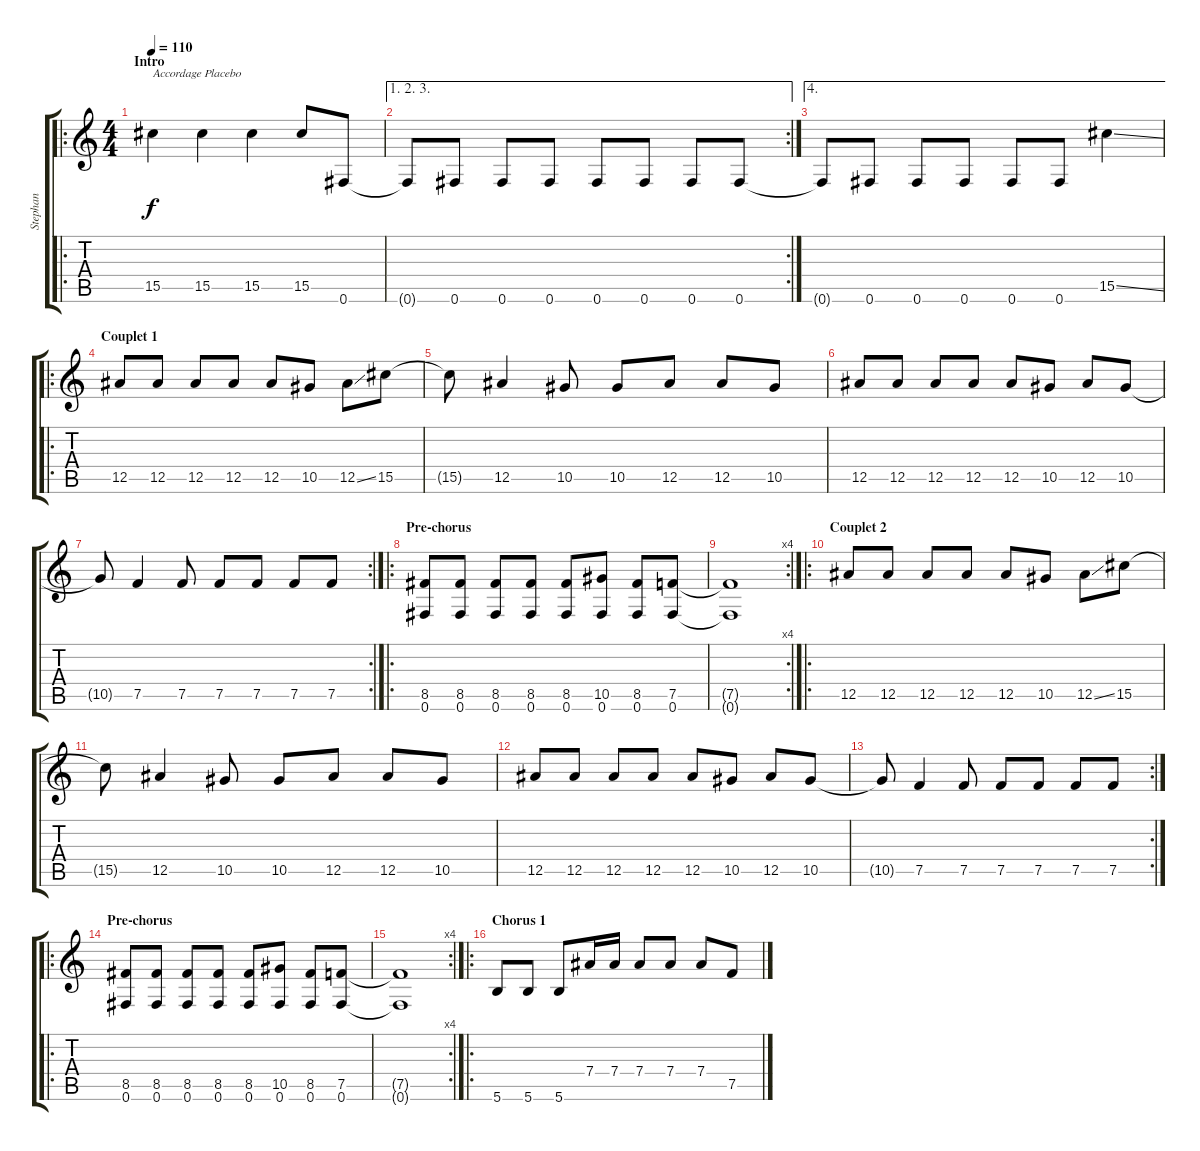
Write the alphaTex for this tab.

\track ("Stephan" "Stephan") {instrument electricguitarclean}
\staff {score tabs}
\tuning (C4 C4 Ab3 Eb3 Bb2 Gb2) {hide}
\ro
\ts (4 4)
\section ("" "Intro")
\tempo 110
\clef g2
\ks c
15.5.4{txt "Accordage Placebo" dy f instrument electricguitarclean} 15.5.4 15.5.4 15.5.8 0.6.8 |
\ae (1 2 3)
\rc 2
0.6{t}.8{volume 0} 0.6.8{volume 13} 0.6.8 0.6.8 0.6.8 0.6.8 0.6.8 0.6.8 |
\ae 4
0.6{t}.8 0.6.8 0.6.8 0.6.8 0.6.8 0.6.8 15.5{ss}.4 |
\ro
\section ("" "Couplet 1")
12.5.8 12.5.8 12.5.8 12.5.8 12.5.8 10.5.8 12.5{ss}.8 15.5.8 |
15.5{t}.8 12.5.4 10.5.8 10.5.8 12.5.8 12.5.8 10.5.8 |
12.5.8 12.5.8 12.5.8 12.5.8 12.5.8 10.5.8 12.5.8 10.5.8 |
\rc 2
10.5{t}.8 7.5.4 7.5.8 7.5.8 7.5.8 7.5.8 7.5.8 |
\ro
\section ("" "Pre-chorus")
(8.5 0.6).8 (8.5 0.6).8 (8.5 0.6).8 (8.5 0.6).8 (8.5 0.6).8 (10.5 0.6).8 (8.5 0.6).8 (7.5 0.6).8 |
\rc 4
(7.5{t} 0.6{t}).1 |
\ro
\section ("" "Couplet 2")
12.5.8 12.5.8 12.5.8 12.5.8 12.5.8 10.5.8 12.5{ss}.8 15.5.8 |
15.5{t}.8 12.5.4 10.5.8 10.5.8 12.5.8 12.5.8 10.5.8 |
12.5.8 12.5.8 12.5.8 12.5.8 12.5.8 10.5.8 12.5.8 10.5.8 |
\rc 2
10.5{t}.8 7.5.4 7.5.8 7.5.8 7.5.8 7.5.8 7.5.8 |
\ro
\section ("" "Pre-chorus")
(8.5 0.6).8 (8.5 0.6).8 (8.5 0.6).8 (8.5 0.6).8 (8.5 0.6).8 (10.5 0.6).8 (8.5 0.6).8 (7.5 0.6).8 |
\rc 4
(7.5{t} 0.6{t}).1 |
\ro
\section ("" "Chorus 1")
5.6.8 5.6.8 5.6.8 7.4.16 7.4.16 7.4.8 7.4.8 7.4.8 7.5.8
